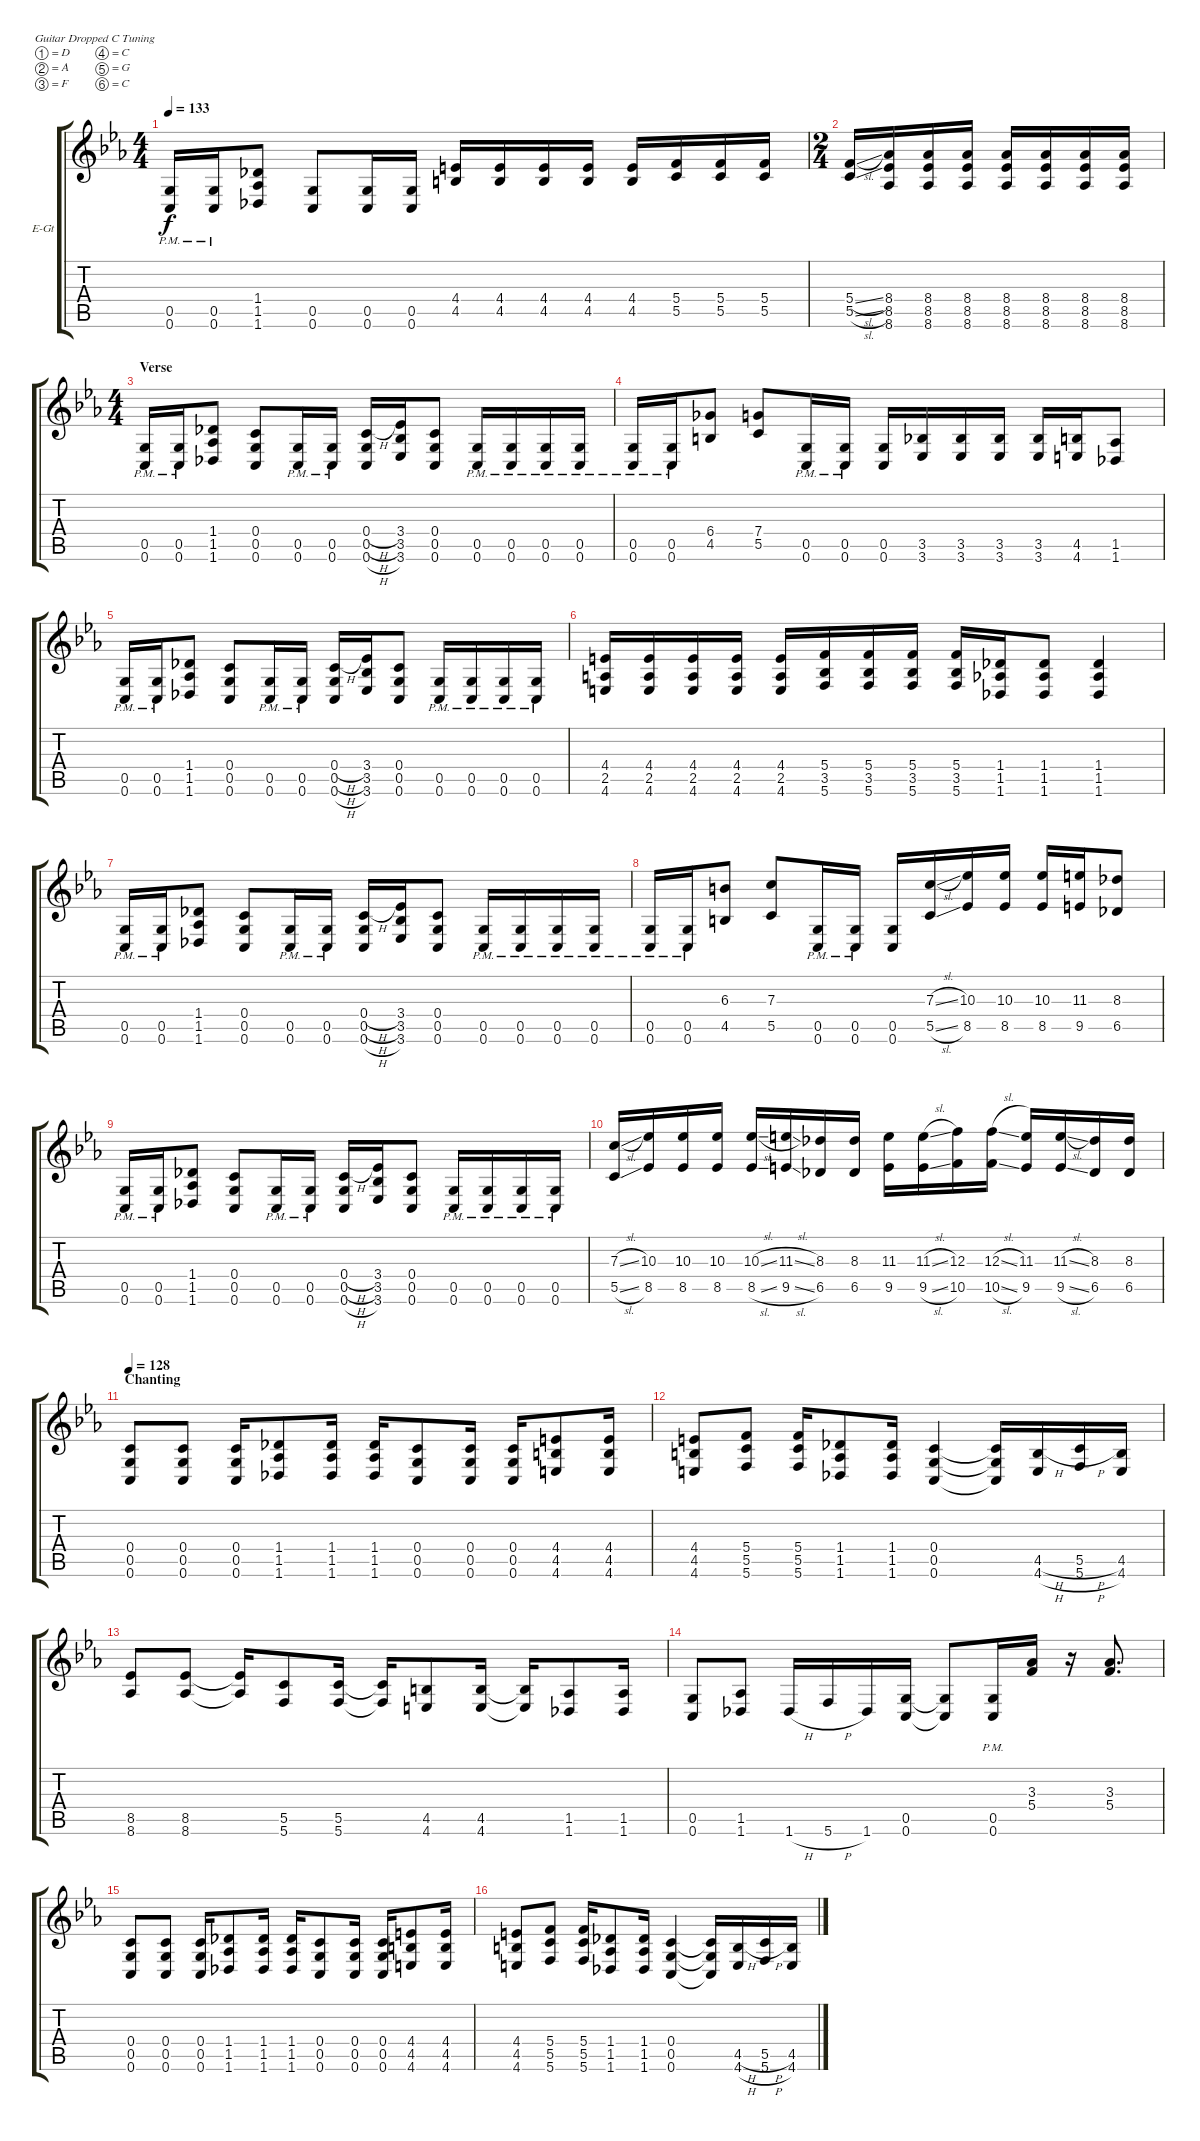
\bracketExtendMode groupsimilarinstruments
\firstSystemTrackNameOrientation horizontal
\otherSystemsTrackNameOrientation horizontal
\track ("Electric Guitar 2" "E-Gt") {instrument distortionguitar}
\staff {score tabs}
\tuning (D4 A3 F3 C3 G2 C2)
\ts (4 4)
\tempo 133
\clef g2
\ks cminor
(0.6{pm} 0.5{pm}).16{dy f} (0.6{pm} 0.5{pm}).16 (1.6 1.5 1.4).8 (0.6 0.5).8 (0.6 0.5).16 (0.6 0.5).16 (4.4 4.5).16 (4.4 4.5).16 (4.4 4.5).16 (4.4 4.5).16 (4.4 4.5).16 (5.4 5.5).16 (5.4 5.5).16 (5.4 5.5).16 |
\ts (2 4)
(5.5{sl} 5.4{sl}).16 (8.4 8.5 8.6).16 (8.5 8.4 8.6).16 (8.5 8.4 8.6).16 (8.5 8.4 8.6).16 (8.5 8.4 8.6).16 (8.5 8.4 8.6).16 (8.5 8.4 8.6).16 |
\ts (4 4)
\section ("" "Verse")
(0.6{pm} 0.5{pm}).16 (0.6{pm} 0.5{pm}).16 (1.6 1.5 1.4).8 (0.6 0.5 0.4).8 (0.6{pm} 0.5{pm}).16 (0.6{pm} 0.5{pm}).16 (0.6{h} 0.5{h} 0.4{h}).16 (3.6 3.5 3.4).16 (0.6 0.5 0.4).8 (0.6{pm} 0.5{pm}).16 (0.6{pm} 0.5{pm}).16 (0.6{pm} 0.5{pm}).16 (0.6{pm} 0.5{pm}).16 |
(0.6{pm} 0.5{pm}).16 (0.6{pm} 0.5{pm}).16 (4.5 6.4).8 (7.4 5.5).8 (0.6{pm} 0.5{pm}).16 (0.6{pm} 0.5{pm}).16 (0.5 0.6).16 (3.6 3.5).16 (3.6 3.5).16 (3.6 3.5).16 (3.6 3.5).16 (4.6 4.5).16 (1.6 1.5).8 |
(0.6{pm} 0.5{pm}).16 (0.6{pm} 0.5{pm}).16 (1.6 1.5 1.4).8 (0.6 0.5 0.4).8 (0.6{pm} 0.5{pm}).16 (0.6{pm} 0.5{pm}).16 (0.6{h} 0.5{h} 0.4{h}).16 (3.6 3.5 3.4).16 (0.6 0.5 0.4).8 (0.6{pm} 0.5{pm}).16 (0.6{pm} 0.5{pm}).16 (0.6{pm} 0.5{pm}).16 (0.6{pm} 0.5{pm}).16 |
(2.5 4.6 4.4).16 (2.5 4.6 4.4).16 (2.5 4.6 4.4).16 (2.5 4.6 4.4).16 (2.5 4.6 4.4).16 (3.5 5.6 5.4).16 (3.5 5.6 5.4).16 (3.5 5.6 5.4).16 (3.5 5.6 5.4).16 (1.5 1.6 1.4).16 (1.6 1.5 1.4).8 (1.5 1.6 1.4).4 |
(0.6{pm} 0.5{pm}).16 (0.6{pm} 0.5{pm}).16 (1.6 1.5 1.4).8 (0.6 0.5 0.4).8 (0.6{pm} 0.5{pm}).16 (0.6{pm} 0.5{pm}).16 (0.6{h} 0.5{h} 0.4{h}).16 (3.6 3.5 3.4).16 (0.6 0.5 0.4).8 (0.6{pm} 0.5{pm}).16 (0.6{pm} 0.5{pm}).16 (0.6{pm} 0.5{pm}).16 (0.6{pm} 0.5{pm}).16 |
(0.6{pm} 0.5{pm}).16 (0.6{pm} 0.5{pm}).16 (4.5 6.3).8 (5.5 7.3).8 (0.6{pm} 0.5{pm}).16 (0.6{pm} 0.5{pm}).16 (0.5 0.6).16 (5.5{sl} 7.3{sl}).16 (8.5 10.3).16 (8.5 10.3).16 (8.5 10.3).16 (9.5 11.3).16 (6.5 8.3).8 |
(0.6{pm} 0.5{pm}).16 (0.6{pm} 0.5{pm}).16 (1.6 1.5 1.4).8 (0.6 0.5 0.4).8 (0.6{pm} 0.5{pm}).16 (0.6{pm} 0.5{pm}).16 (0.6{h} 0.5{h} 0.4{h}).16 (3.6 3.5 3.4).16 (0.6 0.5 0.4).8 (0.6{pm} 0.5{pm}).16 (0.6{pm} 0.5{pm}).16 (0.6{pm} 0.5{pm}).16 (0.6{pm} 0.5{pm}).16 |
(5.5{sl} 7.3{sl}).16 (8.5 10.3).16 (8.5 10.3).16 (8.5 10.3).16 (8.5{sl} 10.3{sl}).16 (9.5{sl} 11.3{sl}).16 (6.5 8.3).16 (6.5 8.3).16 (9.5 11.3).16 (9.5{sl} 11.3{sl}).16 (10.5 12.3).16 (10.5{sl} 12.3{sl}).16 (9.5 11.3).16 (9.5{sl} 11.3{sl}).16 (6.5 8.3).16 (6.5 8.3).16 |
\section ("" "Chanting")
\tempo 128
(0.6 0.5 0.4).8 (0.6 0.5 0.4).8 (0.6 0.5 0.4).16 (1.6 1.5 1.4).8 (1.6 1.5 1.4).16 (1.6 1.5 1.4).16 (0.6 0.5 0.4).8 (0.6 0.5 0.4).16 (0.6 0.5 0.4).16 (4.6 4.5 4.4).8 (4.6 4.5 4.4).16 |
(4.6 4.4 4.5).8 (5.6 5.5 5.4).8 (5.6 5.4 5.5).16 (1.6 1.5 1.4).8 (1.6 1.4 1.5).16 (0.6 0.5 0.4).4 (0.6{t} 0.5{t} 0.4{t}).16 (4.6{h} 4.5{h}).16 (5.6{h} 5.5{h}).16 (4.5 4.6).16 |
(8.6 8.5).8 (8.5 8.6).8 (8.6{t} 8.5{t}).16 (5.6 5.5).8 (5.5 5.6).16 (5.6{t} 5.5{t}).16 (4.5 4.6).8 (4.6 4.5).16 (4.5{t} 4.6{t}).16 (1.6 1.5).8 (1.5 1.6).16 |
(0.6 0.5).8 (1.6 1.5).8 1.6{h}.16 5.6{h}.16 1.6.16 (0.6 0.5).16 (0.5{t} 0.6{t}).8 (0.6{pm} 0.5{pm}).16 (3.3 5.4).16 r.16 (5.4 3.3).8{d} |
(0.6 0.5 0.4).8 (0.6 0.5 0.4).8 (0.6 0.5 0.4).16 (1.6 1.5 1.4).8 (1.6 1.5 1.4).16 (1.6 1.5 1.4).16 (0.6 0.5 0.4).8 (0.6 0.5 0.4).16 (0.6 0.5 0.4).16 (4.6 4.5 4.4).8 (4.6 4.5 4.4).16 |
(4.6 4.4 4.5).8 (5.6 5.5 5.4).8 (5.6 5.4 5.5).16 (1.6 1.5 1.4).8 (1.6 1.4 1.5).16 (0.6 0.5 0.4).4 (0.6{t} 0.5{t} 0.4{t}).16 (4.6{h} 4.5{h}).16 (5.6{h} 5.5{h}).16 (4.5 4.6).16
